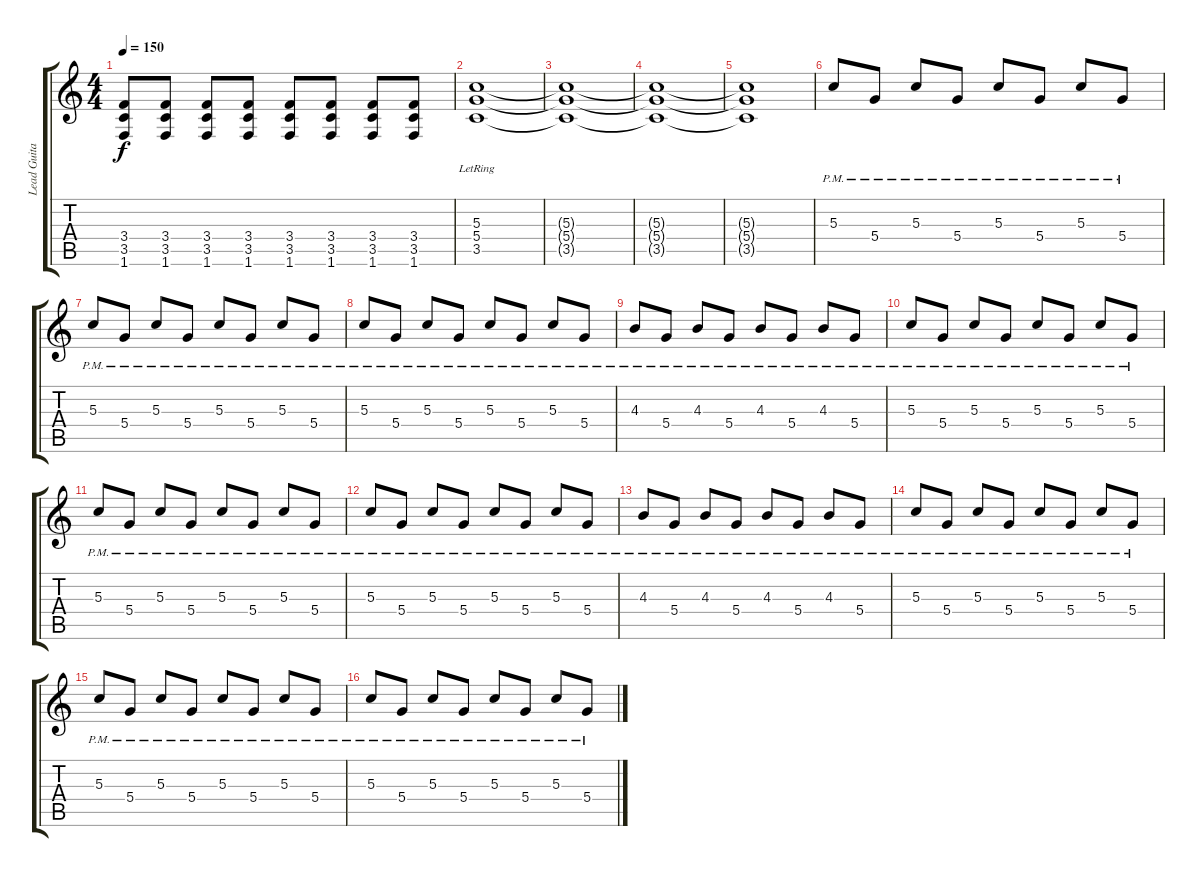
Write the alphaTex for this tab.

\track ("Lead Guitar" "Lead Guita") {instrument distortionguitar}
\staff {score tabs}
\tuning (E4 B3 G3 D3 A2 E2) {hide}
\ts (4 4)
\tempo 150
\clef g2
\ks c
(3.4 3.5 1.6).8{dy f} (3.4 3.5 1.6).8 (3.4 3.5 1.6).8 (3.4 3.5 1.6).8 (3.4 3.5 1.6).8 (3.4 3.5 1.6).8 (3.4 3.5 1.6).8 (3.4 3.5 1.6).8 |
(5.3{lr} 5.4 3.5).1 |
(5.3{t} 5.4{t} 3.5{t}).1 |
(5.3{t} 5.4{t} 3.5{t}).1 |
(5.3{t} 5.4{t} 3.5{t}).1 |
5.3{pm}.8 5.4{pm}.8 5.3{pm}.8 5.4{pm}.8 5.3{pm}.8 5.4{pm}.8 5.3{pm}.8 5.4{pm}.8 |
5.3{pm}.8 5.4{pm}.8 5.3{pm}.8 5.4{pm}.8 5.3{pm}.8 5.4{pm}.8 5.3{pm}.8 5.4{pm}.8 |
5.3{pm}.8 5.4{pm}.8 5.3{pm}.8 5.4{pm}.8 5.3{pm}.8 5.4{pm}.8 5.3{pm}.8 5.4{pm}.8 |
4.3{pm}.8 5.4{pm}.8 4.3{pm}.8 5.4{pm}.8 4.3{pm}.8 5.4{pm}.8 4.3{pm}.8 5.4{pm}.8 |
5.3{pm}.8 5.4{pm}.8 5.3{pm}.8 5.4{pm}.8 5.3{pm}.8 5.4{pm}.8 5.3{pm}.8 5.4{pm}.8 |
5.3{pm}.8 5.4{pm}.8 5.3{pm}.8 5.4{pm}.8 5.3{pm}.8 5.4{pm}.8 5.3{pm}.8 5.4{pm}.8 |
5.3{pm}.8 5.4{pm}.8 5.3{pm}.8 5.4{pm}.8 5.3{pm}.8 5.4{pm}.8 5.3{pm}.8 5.4{pm}.8 |
4.3{pm}.8 5.4{pm}.8 4.3{pm}.8 5.4{pm}.8 4.3{pm}.8 5.4{pm}.8 4.3{pm}.8 5.4{pm}.8 |
5.3{pm}.8 5.4{pm}.8 5.3{pm}.8 5.4{pm}.8 5.3{pm}.8 5.4{pm}.8 5.3{pm}.8 5.4{pm}.8 |
5.3{pm}.8 5.4{pm}.8 5.3{pm}.8 5.4{pm}.8 5.3{pm}.8 5.4{pm}.8 5.3{pm}.8 5.4{pm}.8 |
5.3{pm}.8 5.4{pm}.8 5.3{pm}.8 5.4{pm}.8 5.3{pm}.8 5.4{pm}.8 5.3{pm}.8 5.4{pm}.8
